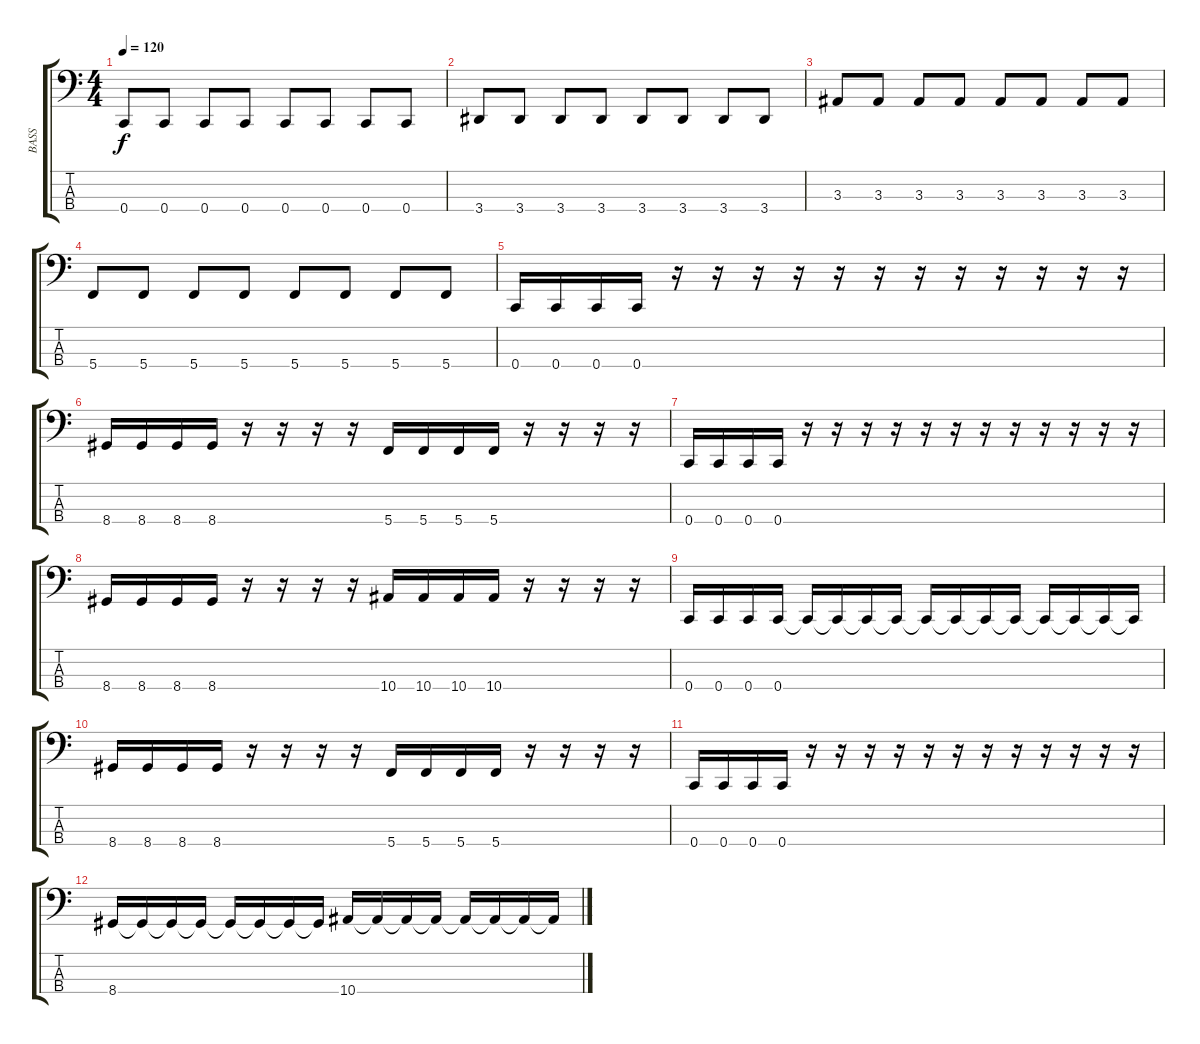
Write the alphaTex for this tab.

\track ("BASS" "BASS") {instrument electricbasspick}
\staff {score tabs}
\tuning (F2 C2 G1 C1) {hide}
\ts (4 4)
\tempo 120
\clef f4
\ks c
0.4.8{dy f} 0.4.8 0.4.8 0.4.8 0.4.8 0.4.8 0.4.8 0.4.8 |
3.4.8 3.4.8 3.4.8 3.4.8 3.4.8 3.4.8 3.4.8 3.4.8 |
3.3.8 3.3.8 3.3.8 3.3.8 3.3.8 3.3.8 3.3.8 3.3.8 |
5.4.8 5.4.8 5.4.8 5.4.8 5.4.8 5.4.8 5.4.8 5.4.8 |
0.4.16 0.4.16 0.4.16 0.4.16 r.16 r.16 r.16 r.16 r.16 r.16 r.16 r.16 r.16 r.16 r.16 r.16 |
8.4.16 8.4.16 8.4.16 8.4.16 r.16 r.16 r.16 r.16 5.4.16 5.4.16 5.4.16 5.4.16 r.16 r.16 r.16 r.16 |
0.4.16 0.4.16 0.4.16 0.4.16 r.16 r.16 r.16 r.16 r.16 r.16 r.16 r.16 r.16 r.16 r.16 r.16 |
8.4.16 8.4.16 8.4.16 8.4.16 r.16 r.16 r.16 r.16 10.4.16 10.4.16 10.4.16 10.4.16 r.16 r.16 r.16 r.16 |
0.4.16 0.4.16 0.4.16 0.4.16 0.4{t}.16 0.4{t}.16 0.4{t}.16 0.4{t}.16 0.4{t}.16 0.4{t}.16 0.4{t}.16 0.4{t}.16 0.4{t}.16 0.4{t}.16 0.4{t}.16 0.4{t}.16 |
8.4.16 8.4.16 8.4.16 8.4.16 r.16 r.16 r.16 r.16 5.4.16 5.4.16 5.4.16 5.4.16 r.16 r.16 r.16 r.16 |
0.4.16 0.4.16 0.4.16 0.4.16 r.16 r.16 r.16 r.16 r.16 r.16 r.16 r.16 r.16 r.16 r.16 r.16 |
8.4.16 8.4{t}.16 8.4{t}.16 8.4{t}.16 8.4{t}.16 8.4{t}.16 8.4{t}.16 8.4{t}.16 10.4.16 10.4{t}.16 10.4{t}.16 10.4{t}.16 10.4{t}.16 10.4{t}.16 10.4{t}.16 10.4{t}.16
